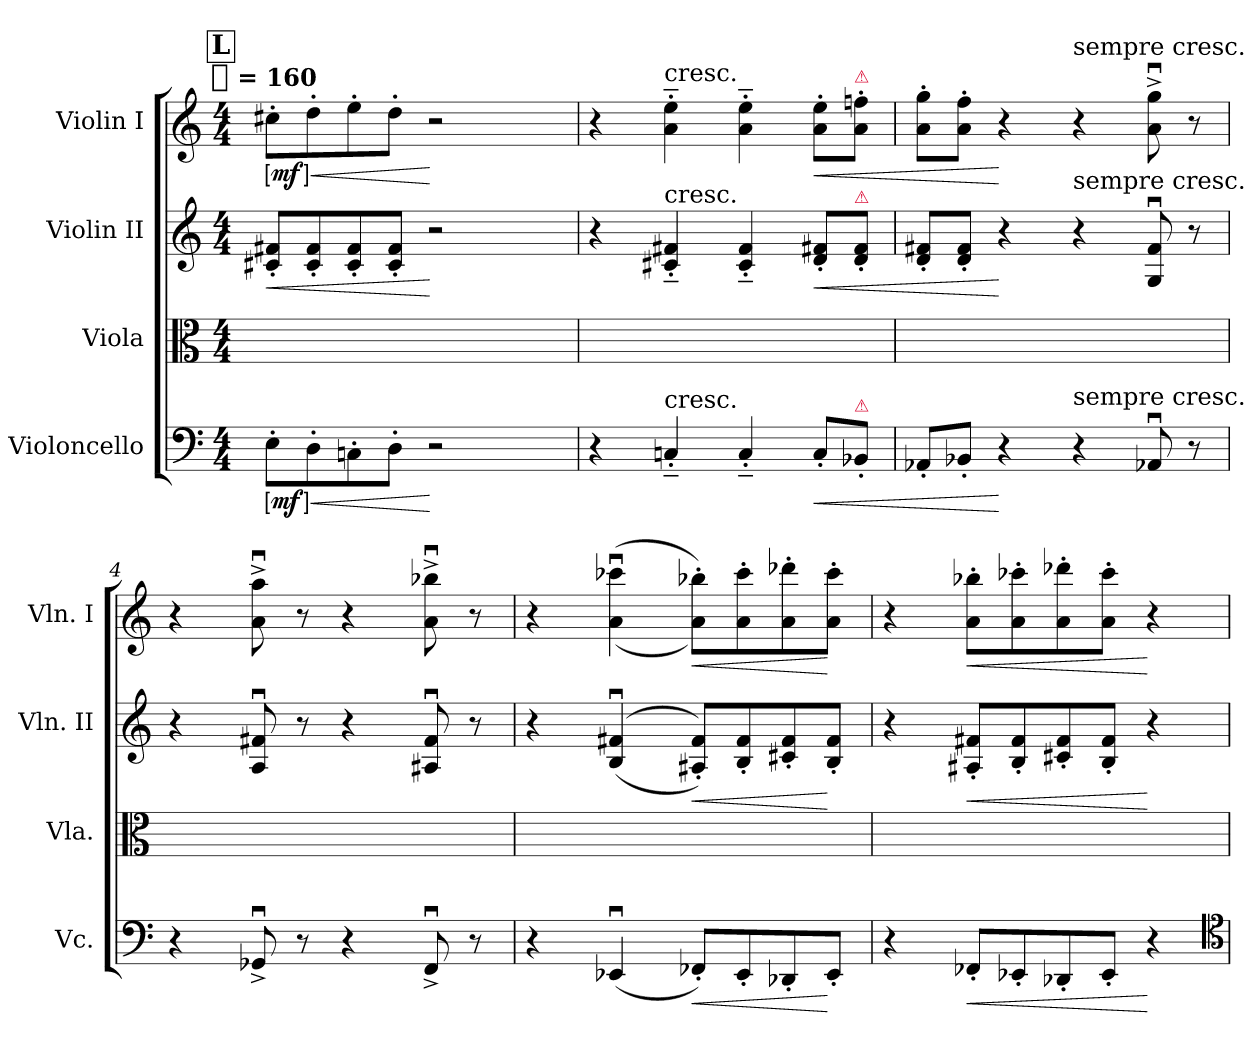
**kern	**dynam	**kern	**kern	**dynam	**kern	**dynam
*part4	*part4	*part3	*part2	*part2	*part1	*part1
*staff4	*staff4	*staff3	*staff2	*staff2	*staff1	*staff1
*I"Violoncello	*	*I"Viola	*I"Violin II	*	*I"Violin I	*
*I'Vc.	*	*I'Vla.	*I'Vln. II	*	*I'Vln. I	*
*clefF4	*	*clefC3	*clefG2	*	*clefG2	*
*k[]	*	*k[]	*k[]	*	*k[]	*
*C:	*	*C:	*C:	*	*C:	*
!!LO:TX:omd:t=[quarter] = 160
*M4/4	*	*M4/4	*M4/4	*	*M4/4	*
*MM160	*	*MM160	*MM160	*	*MM160	*
!!LO:REH:place=s1:t=L
=1	=1	=1	=1	=1	=1	=1
!	!LO:HP:b	!	!	!LO:HP:b	!	!LO:HP:b
!	!LO:DY:n=1:ed=brack	!	!	!LO:DY:n=1:ed=brack	!	!
!	!	!	!	!LO:DY:n=2:ed=brack	!	!LO:DY:n=1:ed=brack
8E'L	< mf	12ryy	8c#X' 8f#X'L	< mf mf	8cc#X'L	< mf
.	.	12ryy	.	.	.	.
8D'	.	.	8c#' 8f#'	.	8dd'	.
.	.	12ryy	.	.	.	.
8Cn'	.	12ryy	8c#' 8f#'	.	8ee'	.
.	.	12ryy	.	.	.	.
8D'J	.	.	8c#' 8f#'J	.	8dd'J	.
.	.	12ryy	.	.	.	.
2r	[	12ryy	2r	[	2r	[
.	.	12ryy	.	.	.	.
.	.	12ryy	.	.	.	.
.	.	12ryy	.	.	.	.
.	.	12ryy	.	.	.	.
.	.	12ryy	.	.	.	.
=2	=2	=2	=2	=2	=2	=2
4r	.	12ryy	4r	.	4r	.
.	.	12ryy	.	.	.	.
.	.	12ryy	.	.	.	.
!	!	!	!	!	!LO:TX:t=cresc.	!
!	!	!	!LO:TX:t=cresc.	!	!	!
!LO:TX:t=cresc.	!	!	!	!	!	!
4Cn'~	.	12ryy	4c#X'~ 4f#X'~	.	4a'~ 4ee'~	.
.	.	12ryy	.	.	.	.
.	.	12ryy	.	.	.	.
4C'~	.	12ryy	4c#'~ 4f#'~	.	4a'~ 4ee'~	.
.	.	12ryy	.	.	.	.
.	.	12ryy	.	.	.	.
!	!LO:HP:b	!	!	!LO:HP:b	!	!LO:HP:b
8C'L	<	12ryy	8d' 8f#X'L	<	8a' 8ee'L	<
.	.	12ryy	.	.	.	.
!	!	!	!	!	!LO:TX:a:color=crimson:t=⚠	!
!	!	!	!LO:TX:a:color=crimson:t=⚠	!	!	!
!LO:TX:a:color=crimson:t=⚠	!	!	!	!	!	!
8BB-X'J	.	.	8d' 8f#'J	.	8a' 8ffn'J	.
.	.	12ryy	.	.	.	.
=3	=3	=3	=3	=3	=3	=3
8AA-X'L	.	12ryy	8d' 8f#X'L	.	8a' 8gg'L	.
.	.	12ryy	.	.	.	.
8BB-X'J	.	.	8d' 8f#'J	.	8a' 8ff'J	.
.	.	12ryy	.	.	.	.
4r	[	12ryy	4r	[	4r	[
.	.	12ryy	.	.	.	.
.	.	12ryy	.	.	.	.
!	!	!	!	!	!LO:TX:t=sempre cresc.	!
!	!	!	!LO:TX:t=sempre cresc.	!	!	!
!LO:TX:t=sempre cresc.	!	!	!	!	!	!
4r	.	12ryy	4r	.	4r	.
.	.	12ryy	.	.	.	.
.	.	12ryy	.	.	.	.
8AA-Xu	.	12ryy	8Gu 8f#u	.	8a^u 8gg^u	.
.	.	12ryy	.	.	.	.
8r	.	.	8r	.	8r	.
.	.	12ryy	.	.	.	.
=4	=4	=4	=4	=4	=4	=4
4r	.	12ryy	4r	.	4r	.
.	.	12ryy	.	.	.	.
.	.	12ryy	.	.	.	.
8GG-X^u	.	12ryy	8Au 8f#Xu	.	8a^u 8aa^u	.
.	.	12ryy	.	.	.	.
8r	.	.	8r	.	8r	.
.	.	12ryy	.	.	.	.
4r	.	12ryy	4r	.	4r	.
.	.	12ryy	.	.	.	.
.	.	12ryy	.	.	.	.
8FF^u	.	12ryy	8A#Xu 8f#u	.	8a^u 8bb-X^u	.
.	.	12ryy	.	.	.	.
8r	.	.	8r	.	8r	.
.	.	12ryy	.	.	.	.
=5	=5	=5	=5	=5	=5	=5
4r	.	12ryy	4r	.	4r	.
.	.	12ryy	.	.	.	.
.	.	12ryy	.	.	.	.
(4EE-Xu	.	12ryy	(<(>4Bu 4f#Xu	.	(<(>4au 4ccc-Xu	.
.	.	12ryy	.	.	.	.
.	.	12ryy	.	.	.	.
!	!LO:HP:b	!	!	!LO:HP:b	!	!LO:HP:b
8FF-X'L)	<	12ryy	8A#X' 8f#'L))	<	8a' 8bb-X'L))	<
.	.	12ryy	.	.	.	.
8EE-'	.	.	8B' 8f#'	.	8a' 8ccc-'	.
.	.	12ryy	.	.	.	.
8DD-X'	.	12ryy	8c#X' 8f#'	.	8a' 8ddd-X'	.
.	.	12ryy	.	.	.	.
8EE-'J	[	.	8B' 8f#'J	[	8a' 8ccc-'J	[
.	.	12ryy	.	.	.	.
=6	=6	=6	=6	=6	=6	=6
4r	.	12ryy	4r	.	4r	.
.	.	12ryy	.	.	.	.
.	.	12ryy	.	.	.	.
!	!LO:HP:b	!	!	!LO:HP:b	!	!LO:HP:b
8FF-X'L	<	12ryy	8A#X' 8f#X'L	<	8a' 8bb-X'L	<
.	.	12ryy	.	.	.	.
8EE-X'	.	.	8B' 8f#'	.	8a' 8ccc-X'	.
.	.	12ryy	.	.	.	.
8DD-X'	.	12ryy	8c#X' 8f#'	.	8a' 8ddd-X'	.
.	.	12ryy	.	.	.	.
8EE-'J	.	.	8B' 8f#'J	.	8a' 8ccc-'J	.
.	.	12ryy	.	.	.	.
4r	[	12ryy	4r	[	4r	[
.	.	12ryy	.	.	.	.
.	.	12ryy	.	.	.	.
*clefC4	*	*	*	*	*	*
=	=	=	=	=	=	=
*-	*-	*-	*-	*-	*-	*-
